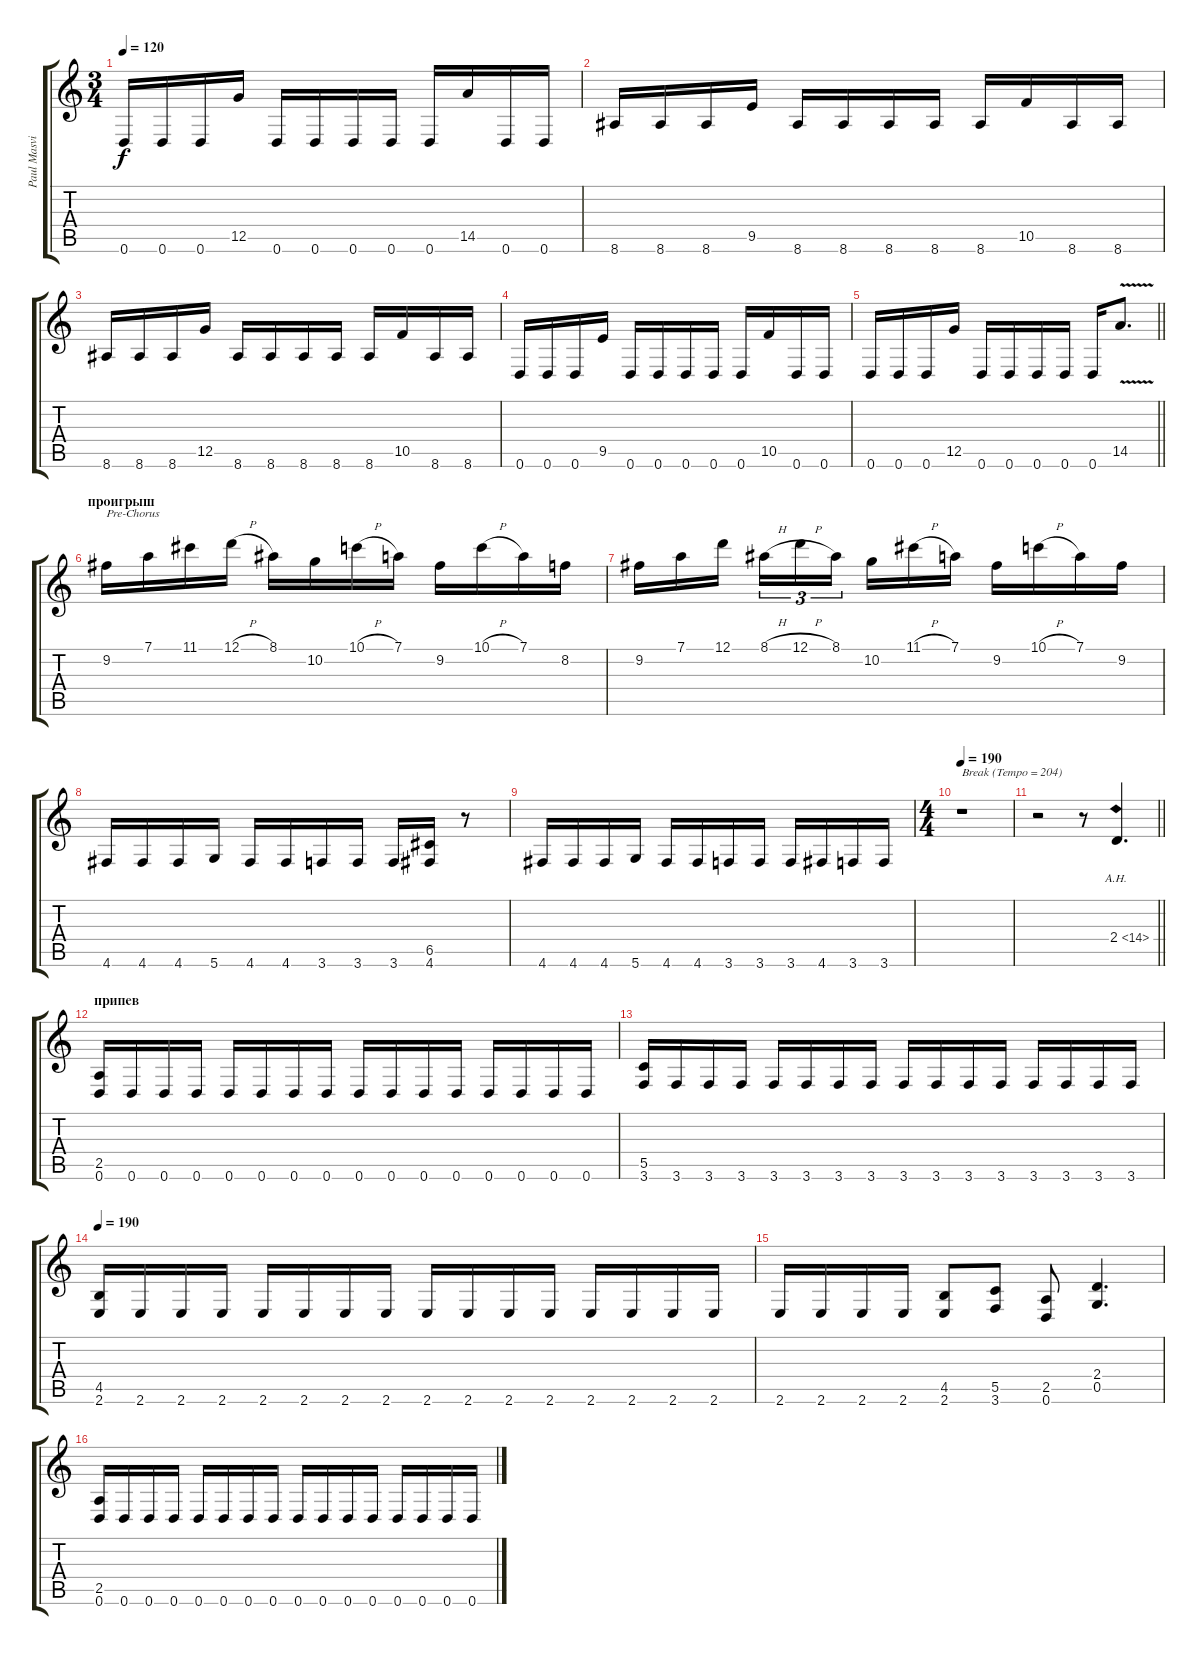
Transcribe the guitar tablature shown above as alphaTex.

\track ("Paul Masvidal" "Paul Masvi") {instrument distortionguitar}
\staff {score tabs}
\tuning (D4 A3 F3 C3 G2 D2) {hide}
\ts (3 4)
\tempo 120
\clef g2
\ks c
0.6.16{dy f} 0.6.16 0.6.16 12.5.16 0.6.16 0.6.16 0.6.16 0.6.16 0.6.16 14.5.16 0.6.16 0.6.16 |
8.6.16 8.6.16 8.6.16 9.5.16 8.6.16 8.6.16 8.6.16 8.6.16 8.6.16 10.5.16 8.6.16 8.6.16 |
8.6.16 8.6.16 8.6.16 12.5.16 8.6.16 8.6.16 8.6.16 8.6.16 8.6.16 10.5.16 8.6.16 8.6.16 |
0.6.16 0.6.16 0.6.16 9.5.16 0.6.16 0.6.16 0.6.16 0.6.16 0.6.16 10.5.16 0.6.16 0.6.16 |
\barLineRight lightlight
0.6.16 0.6.16 0.6.16 12.5.16 0.6.16 0.6.16 0.6.16 0.6.16 0.6.16 14.5{v}.8{d} |
\section ("" "проигрыш")
9.2.16{txt "Pre-Chorus"} 7.1.16 11.1.16 12.1{h}.16 8.1.16 10.2.16 10.1{h}.16 7.1.16 9.2.16 10.1{h}.16 7.1.16 8.2.16 |
9.2.16 7.1.16 12.1.16{beam splitsecondary} 8.1{h}.16{tu (3 2)} 12.1{h}.16{tu (3 2)} 8.1.16{tu (3 2) beam splitsecondary} 10.2.16 11.1{h}.16 7.1.16 9.2.16 10.1{h}.16 7.1.16 9.2.16 |
4.6.16 4.6.16 4.6.16 5.6.16 4.6.16 4.6.16 3.6.16 3.6.16 3.6.16 (6.5 4.6).16 r.8 |
4.6.16 4.6.16 4.6.16 5.6.16 4.6.16 4.6.16 3.6.16 3.6.16 3.6.16 4.6.16 3.6.16 3.6.16 |
\ts (4 4)
\tempo 190
r.1{txt "Break (Tempo = 204)"} |
\barLineRight lightlight
r.2 r.8 2.4{ah 12}.4{d} |
\section ("" "припев")
(2.5 0.6).16 0.6.16 0.6.16 0.6.16 0.6.16 0.6.16 0.6.16 0.6.16 0.6.16 0.6.16 0.6.16 0.6.16 0.6.16 0.6.16 0.6.16 0.6.16 |
(5.5 3.6).16 3.6.16 3.6.16 3.6.16 3.6.16 3.6.16 3.6.16 3.6.16 3.6.16 3.6.16 3.6.16 3.6.16 3.6.16 3.6.16 3.6.16 3.6.16 |
\tempo 190
(4.5 2.6).16 2.6.16 2.6.16 2.6.16 2.6.16 2.6.16 2.6.16 2.6.16 2.6.16 2.6.16 2.6.16 2.6.16 2.6.16 2.6.16 2.6.16 2.6.16 |
2.6.16 2.6.16 2.6.16 2.6.16 (4.5 2.6).8 (5.5 3.6).8 (2.5 0.6).8 (2.4 0.5).4{d} |
(2.5 0.6).16 0.6.16 0.6.16 0.6.16 0.6.16 0.6.16 0.6.16 0.6.16 0.6.16 0.6.16 0.6.16 0.6.16 0.6.16 0.6.16 0.6.16 0.6.16
